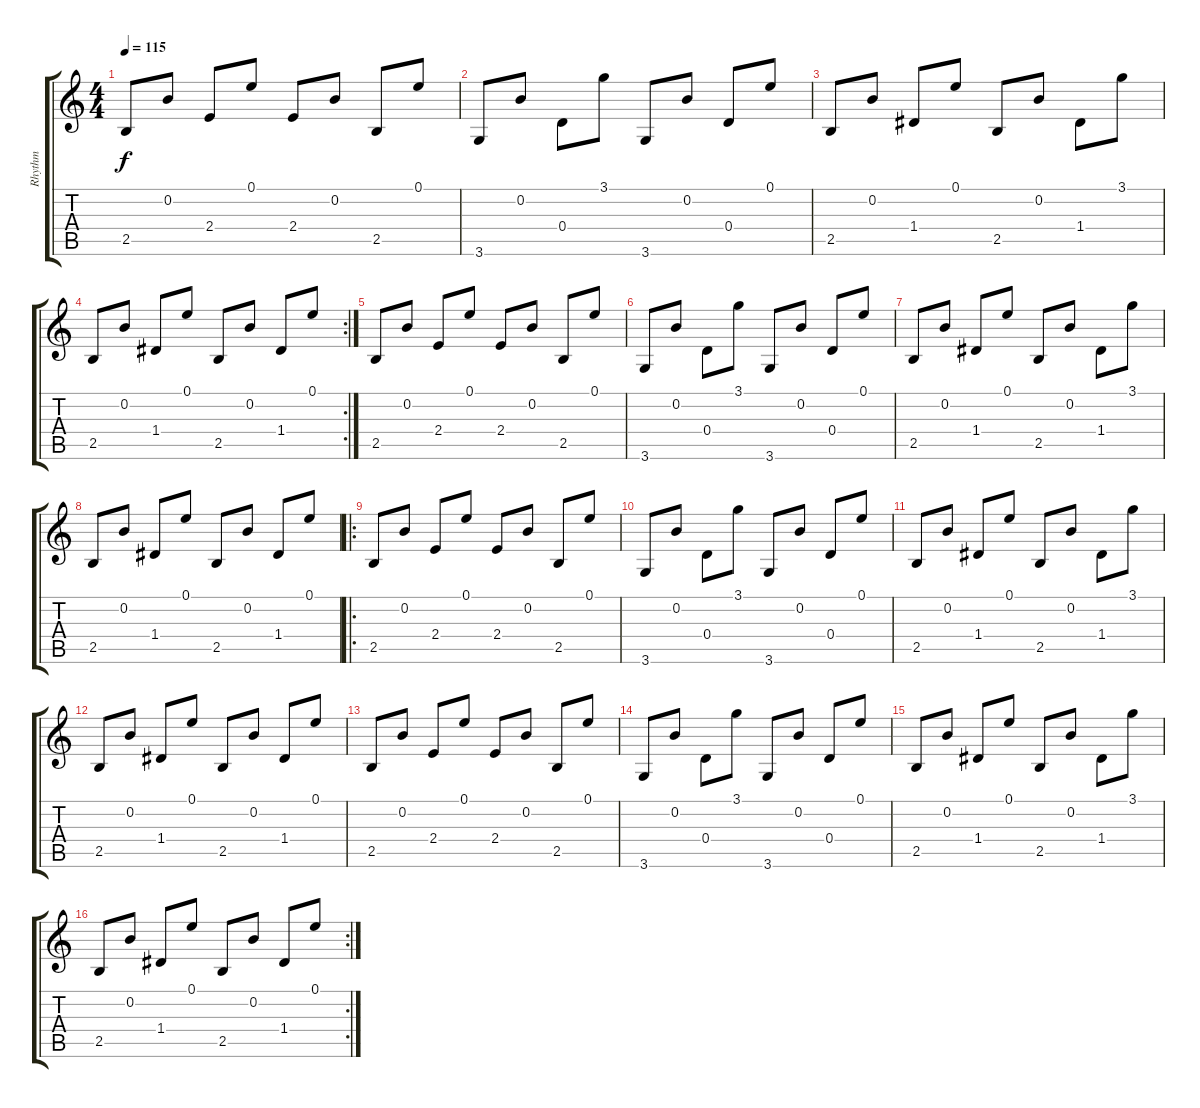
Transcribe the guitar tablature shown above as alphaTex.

\track ("Rhythm" "Rhythm") {instrument acousticguitarsteel}
\staff {score tabs}
\tuning (E4 B3 G3 D3 A2 E2) {hide}
\ts (4 4)
\tempo 115
\clef g2
\ks c
2.5.8{dy f} 0.2.8 2.4.8 0.1.8 2.4.8 0.2.8 2.5.8 0.1.8 |
3.6.8 0.2.8 0.4.8 3.1.8 3.6.8 0.2.8 0.4.8 0.1.8 |
2.5.8 0.2.8 1.4.8 0.1.8 2.5.8 0.2.8 1.4.8 3.1.8 |
\rc 2
2.5.8 0.2.8 1.4.8 0.1.8 2.5.8 0.2.8 1.4.8 0.1.8 |
2.5.8 0.2.8 2.4.8 0.1.8 2.4.8 0.2.8 2.5.8 0.1.8 |
3.6.8 0.2.8 0.4.8 3.1.8 3.6.8 0.2.8 0.4.8 0.1.8 |
2.5.8 0.2.8 1.4.8 0.1.8 2.5.8 0.2.8 1.4.8 3.1.8 |
2.5.8 0.2.8 1.4.8 0.1.8 2.5.8 0.2.8 1.4.8 0.1.8 |
\ro
2.5.8 0.2.8 2.4.8 0.1.8 2.4.8 0.2.8 2.5.8 0.1.8 |
3.6.8 0.2.8 0.4.8 3.1.8 3.6.8 0.2.8 0.4.8 0.1.8 |
2.5.8 0.2.8 1.4.8 0.1.8 2.5.8 0.2.8 1.4.8 3.1.8 |
2.5.8 0.2.8 1.4.8 0.1.8 2.5.8 0.2.8 1.4.8 0.1.8 |
2.5.8 0.2.8 2.4.8 0.1.8 2.4.8 0.2.8 2.5.8 0.1.8 |
3.6.8 0.2.8 0.4.8 3.1.8 3.6.8 0.2.8 0.4.8 0.1.8 |
2.5.8 0.2.8 1.4.8 0.1.8 2.5.8 0.2.8 1.4.8 3.1.8 |
\rc 2
2.5.8 0.2.8 1.4.8 0.1.8 2.5.8 0.2.8 1.4.8 0.1.8
